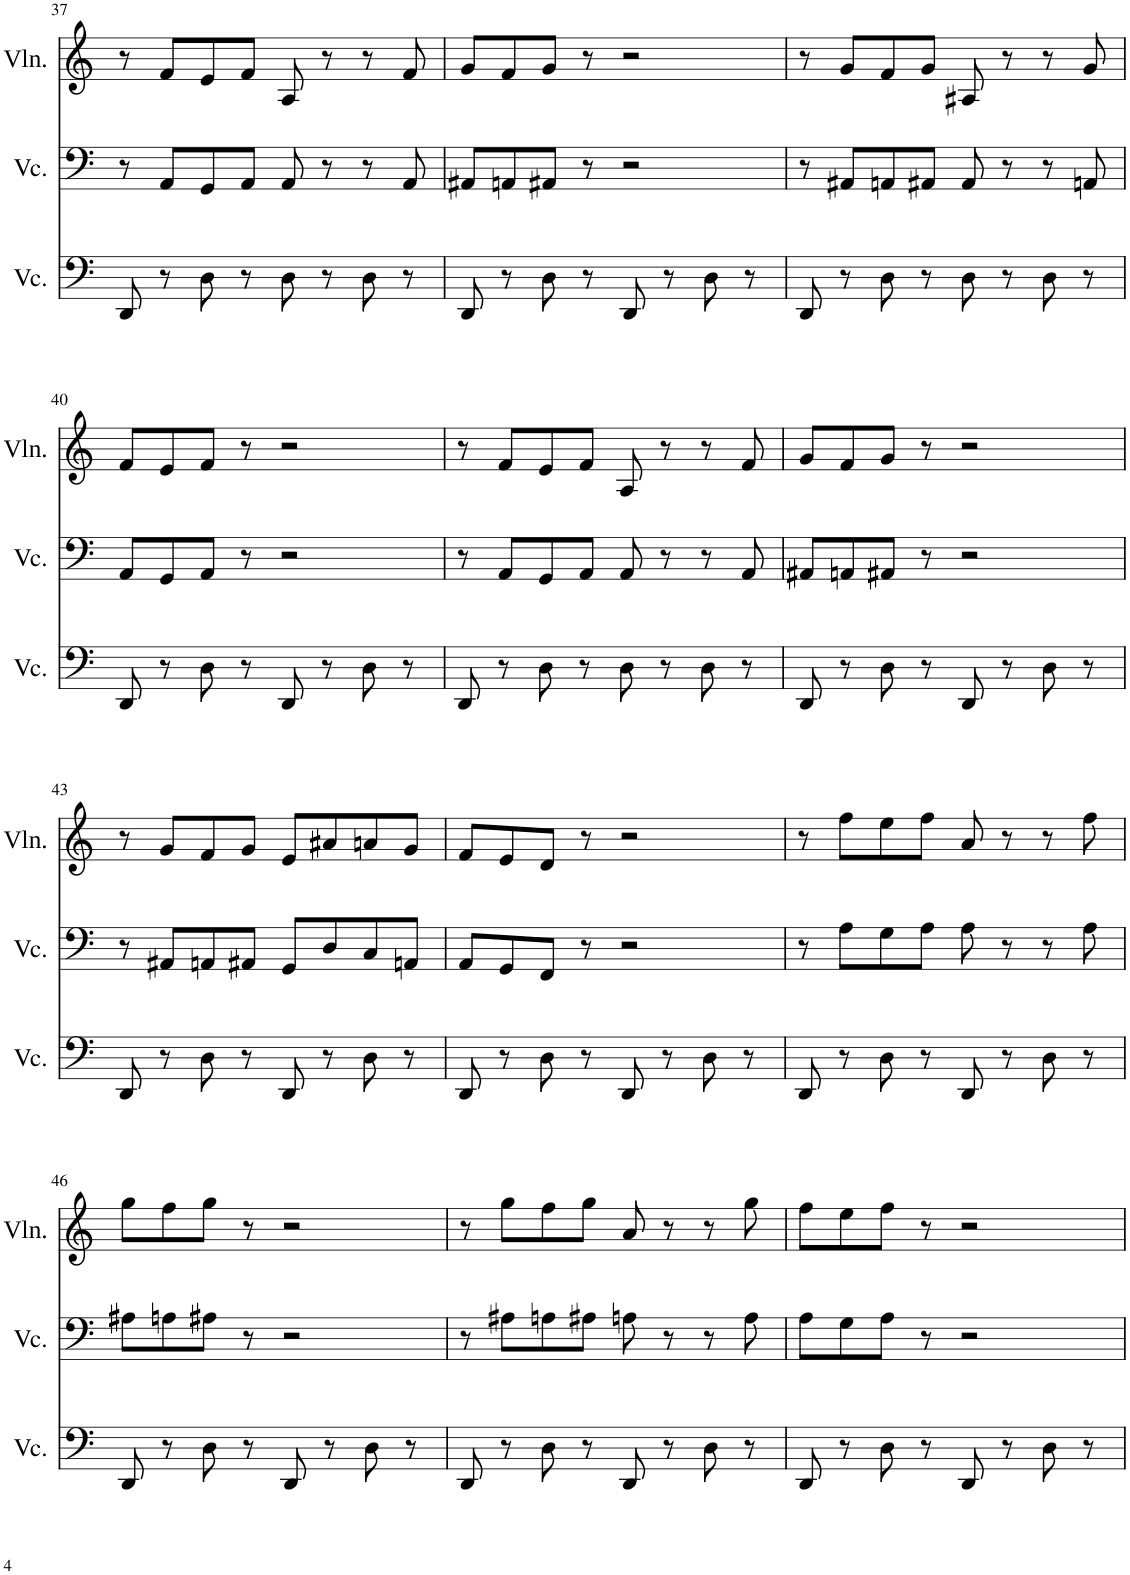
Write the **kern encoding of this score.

**kern	**kern	**kern
*part3	*part2	*part1
*staff3	*staff2	*staff1
*I"Violoncello	*I"Violoncello	*I"Violin
*I'Vc.	*I'Vc.	*I'Vln.
!!LO:PB:g=z
*clefF4	*clefF4	*clefG2
*k[]	*k[]	*k[]
*M4/4	*M4/4	*M4/4
=37	=37	=37
8DD/	8r	8r
8r	8AA/L	8f/L
8D\	8GG/	8e/
8r	8AA/J	8f/J
8D\	8AA/	8A/
8r	8r	8r
8D\	8r	8r
8r	8AA/	8f/
=38	=38	=38
8DD/	8AA#X/L	8g/L
8r	8AAn/	8f/
8D\	8AA#X/J	8g/J
8r	8r	8r
8DD/	2r	2r
8r	.	.
8D\	.	.
8r	.	.
=39	=39	=39
8DD/	8r	8r
8r	8AA#X/L	8g/L
8D\	8AAn/	8f/
8r	8AA#X/J	8g/J
8D\	8AA#/	8A#X/
8r	8r	8r
8D\	8r	8r
8r	8AAn/	8g/
!!LO:LB:g=z
=40	=40	=40
8DD/	8AA/L	8f/L
8r	8GG/	8e/
8D\	8AA/J	8f/J
8r	8r	8r
8DD/	2r	2r
8r	.	.
8D\	.	.
8r	.	.
=41	=41	=41
8DD/	8r	8r
8r	8AA/L	8f/L
8D\	8GG/	8e/
8r	8AA/J	8f/J
8D\	8AA/	8A/
8r	8r	8r
8D\	8r	8r
8r	8AA/	8f/
=42	=42	=42
8DD/	8AA#X/L	8g/L
8r	8AAn/	8f/
8D\	8AA#X/J	8g/J
8r	8r	8r
8DD/	2r	2r
8r	.	.
8D\	.	.
8r	.	.
!!LO:LB:g=z
=43	=43	=43
8DD/	8r	8r
8r	8AA#X/L	8g/L
8D\	8AAn/	8f/
8r	8AA#X/J	8g/J
8DD/	8GG/L	8e/L
8r	8D/	8a#X/
8D\	8C/	8an/
8r	8AAn/J	8g/J
=44	=44	=44
8DD/	8AA/L	8f/L
8r	8GG/	8e/
8D\	8FF/J	8d/J
8r	8r	8r
8DD/	2r	2r
8r	.	.
8D\	.	.
8r	.	.
=45	=45	=45
8DD/	8r	8r
8r	8A\L	8ff\L
8D\	8G\	8ee\
8r	8A\J	8ff\J
8DD/	8A\	8a/
8r	8r	8r
8D\	8r	8r
8r	8A\	8ff\
!!LO:LB:g=z
=46	=46	=46
8DD/	8A#X\L	8gg\L
8r	8An\	8ff\
8D\	8A#X\J	8gg\J
8r	8r	8r
8DD/	2r	2r
8r	.	.
8D\	.	.
8r	.	.
=47	=47	=47
8DD/	8r	8r
8r	8A#X\L	8gg\L
8D\	8An\	8ff\
8r	8A#X\J	8gg\J
8DD/	8An\	8a/
8r	8r	8r
8D\	8r	8r
8r	8A\	8gg\
=48	=48	=48
8DD/	8A\L	8ff\L
8r	8G\	8ee\
8D\	8A\J	8ff\J
8r	8r	8r
8DD/	2r	2r
8r	.	.
8D\	.	.
8r	.	.
=	=	=
*-	*-	*-
